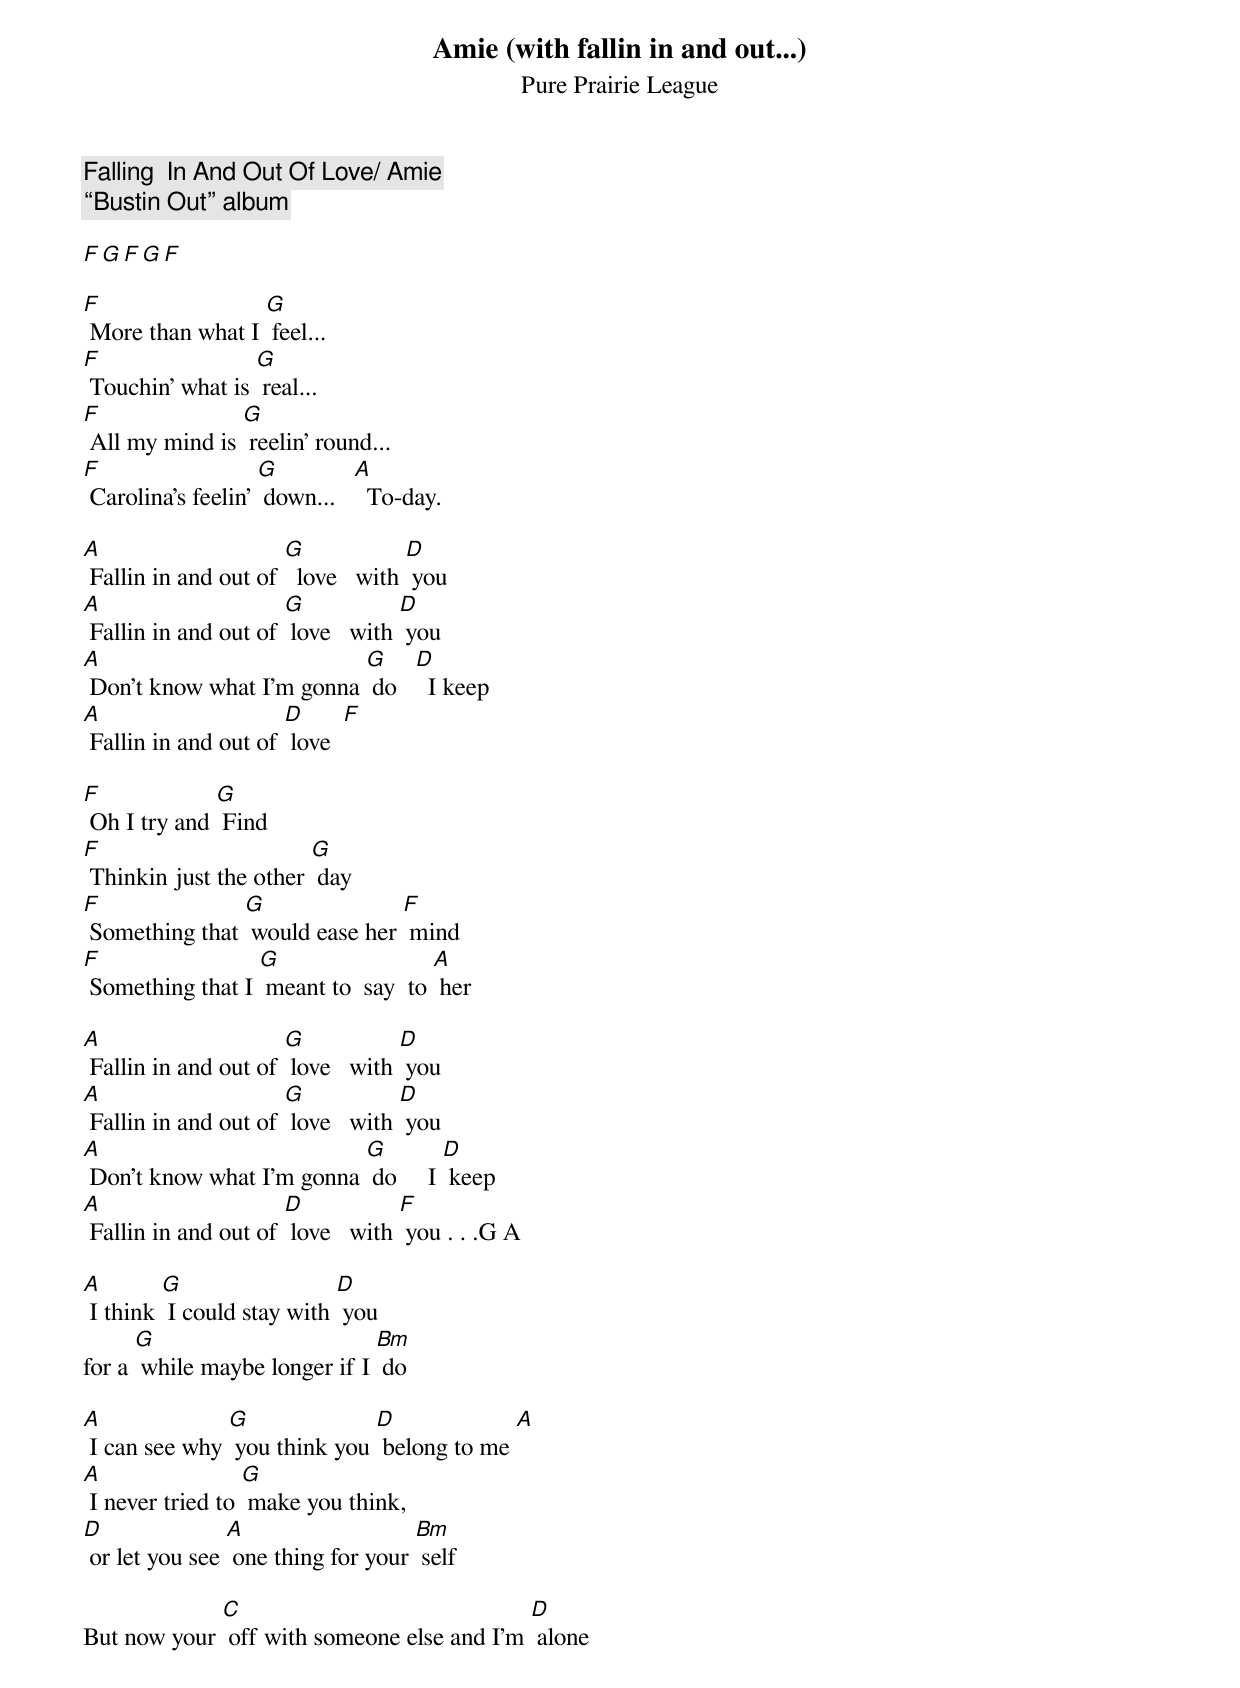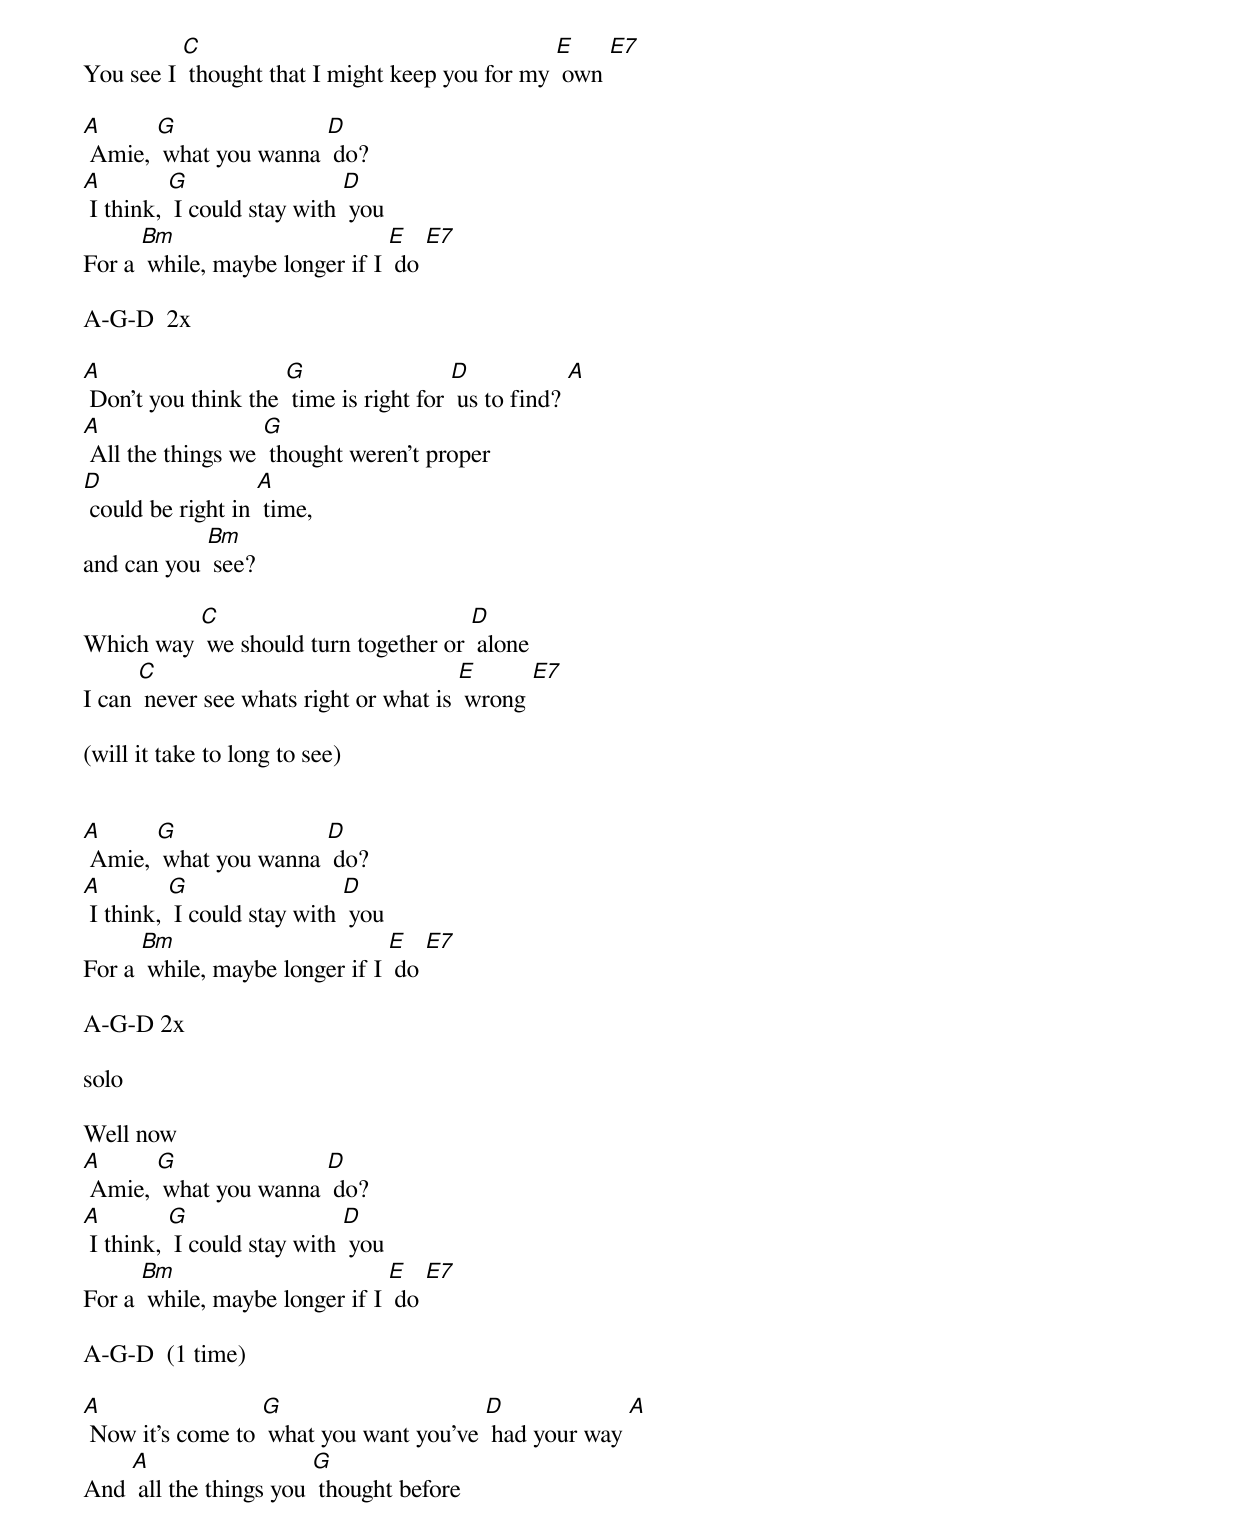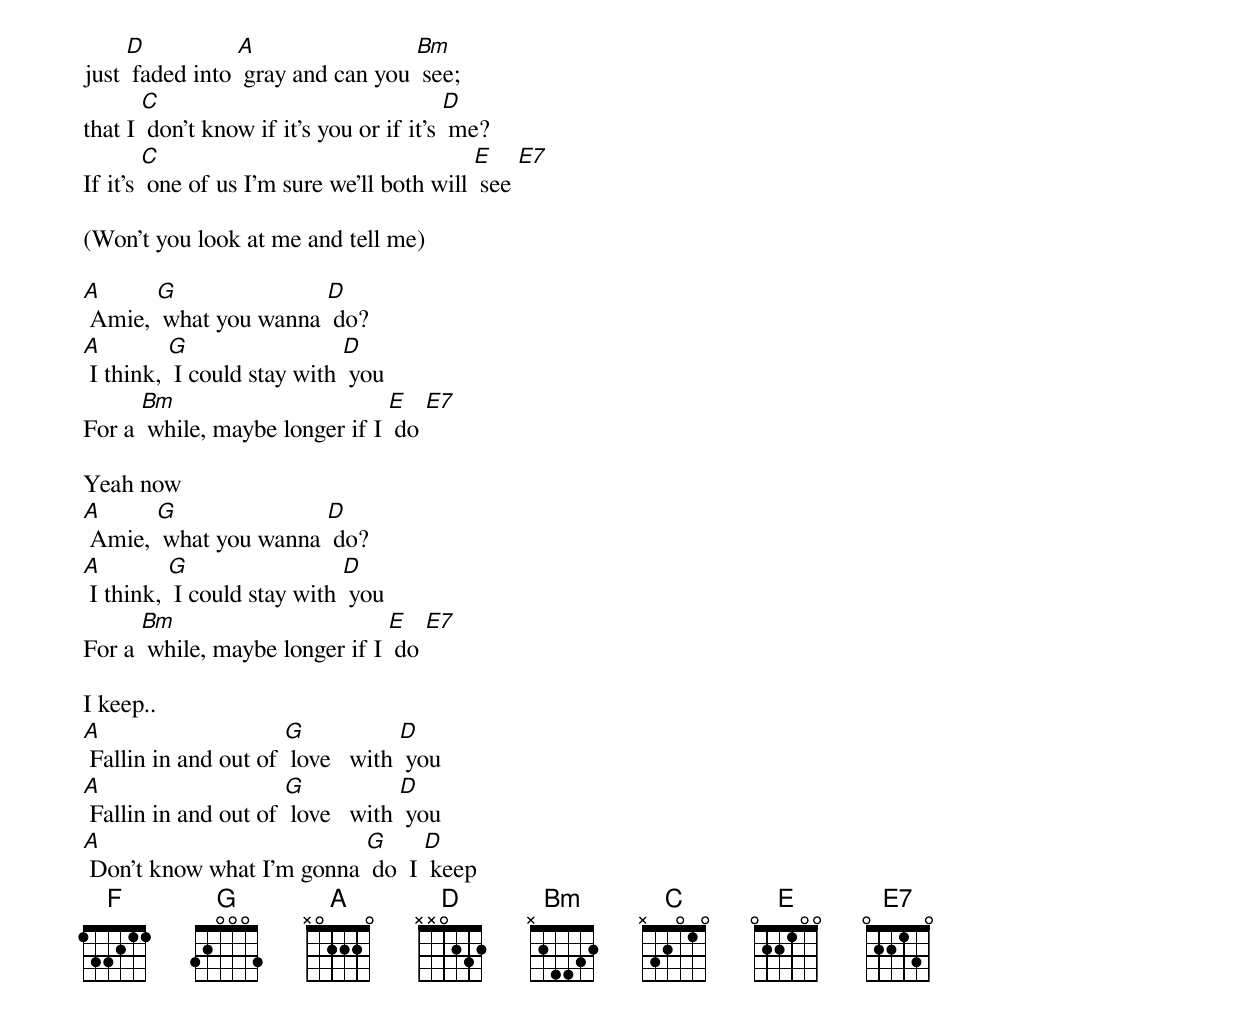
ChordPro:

{title: Amie (with fallin in and out...)}
{subtitle: Pure Prairie League}
{c:Falling  In And Out Of Love/ Amie }
{c:“Bustin Out” album}

[F][G][F][G][F]

[F] More than what I [G] feel...
[F] Touchin' what is [G] real...
[F] All my mind is [G ] reelin' round...
[F] Carolina's feelin' [G] down...   [A]  To-day.

[A] Fallin in and out of [G]  love   with [D] you
[A] Fallin in and out of [G] love   with [D] you
[A] Don't know what I'm gonna [G] do   [D]  I keep
[A] Fallin in and out of [D] love  [F]

[F] Oh I try and [G] Find
[F] Thinkin just the other [G] day
[F] Something that [G] would ease her [F] mind
[F] Something that I [G] meant to  say  to [A] her

[A] Fallin in and out of [G] love   with [D] you
[A] Fallin in and out of [G] love   with [D] you
[A] Don't know what I'm gonna [G] do     I [D] keep
[A] Fallin in and out of [D] love   with [F] you . . .G A

[A] I think [G] I could stay with [D] you
for a [G] while maybe longer if I [Bm] do

[A] I can see why [G] you think you [D] belong to me [A]
[A] I never tried to [G] make you think,
[D] or let you see [A] one thing for your [Bm] self

But now your [C] off with someone else and I'm [D] alone
You see I [C] thought that I might keep you for my [E] own [E7]

[A] Amie, [G] what you wanna [D] do?
[A] I think, [G] I could stay with [D] you
For a [Bm] while, maybe longer if I [E] do [E7]

A-G-D  2x

[A] Don't you think the [G] time is right for [D] us to find? [A ]
[A] All the things we [G] thought weren't proper
[D] could be right in [A] time,
and can you [Bm] see?

Which way [C] we should turn together or [D] alone
I can [C] never see whats right or what is [E] wrong [E7]

(will it take to long to see)


[A] Amie, [G] what you wanna [D] do?
[A] I think, [G] I could stay with [D] you
For a [Bm] while, maybe longer if I [E] do [E7]

A-G-D 2x

solo

Well now
[A] Amie, [G] what you wanna [D] do?
[A] I think, [G] I could stay with [D] you
For a [Bm] while, maybe longer if I [E] do [E7]

A-G-D  (1 time)

[A] Now it's come to [G] what you want you've [D] had your way [A]
And [A] all the things you [G] thought before
just [D] faded into [A] gray and can you [Bm] see;
that I [C] don't know if it's you or if it's [D] me?
If it's [C] one of us I'm sure we'll both will [E] see [E7]

(Won't you look at me and tell me)

[A] Amie, [G] what you wanna [D] do?
[A] I think, [G] I could stay with [D] you
For a [Bm] while, maybe longer if I [E] do [E7]

Yeah now
[A] Amie, [G] what you wanna [D] do?
[A] I think, [G] I could stay with [D] you
For a [Bm] while, maybe longer if I [E] do [E7]

I keep..
[A] Fallin in and out of [G] love   with [D] you
[A] Fallin in and out of [G] love   with [D] you
[A] Don't know what I'm gonna [G] do  I [D] keep
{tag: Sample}
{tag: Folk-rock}
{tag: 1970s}
